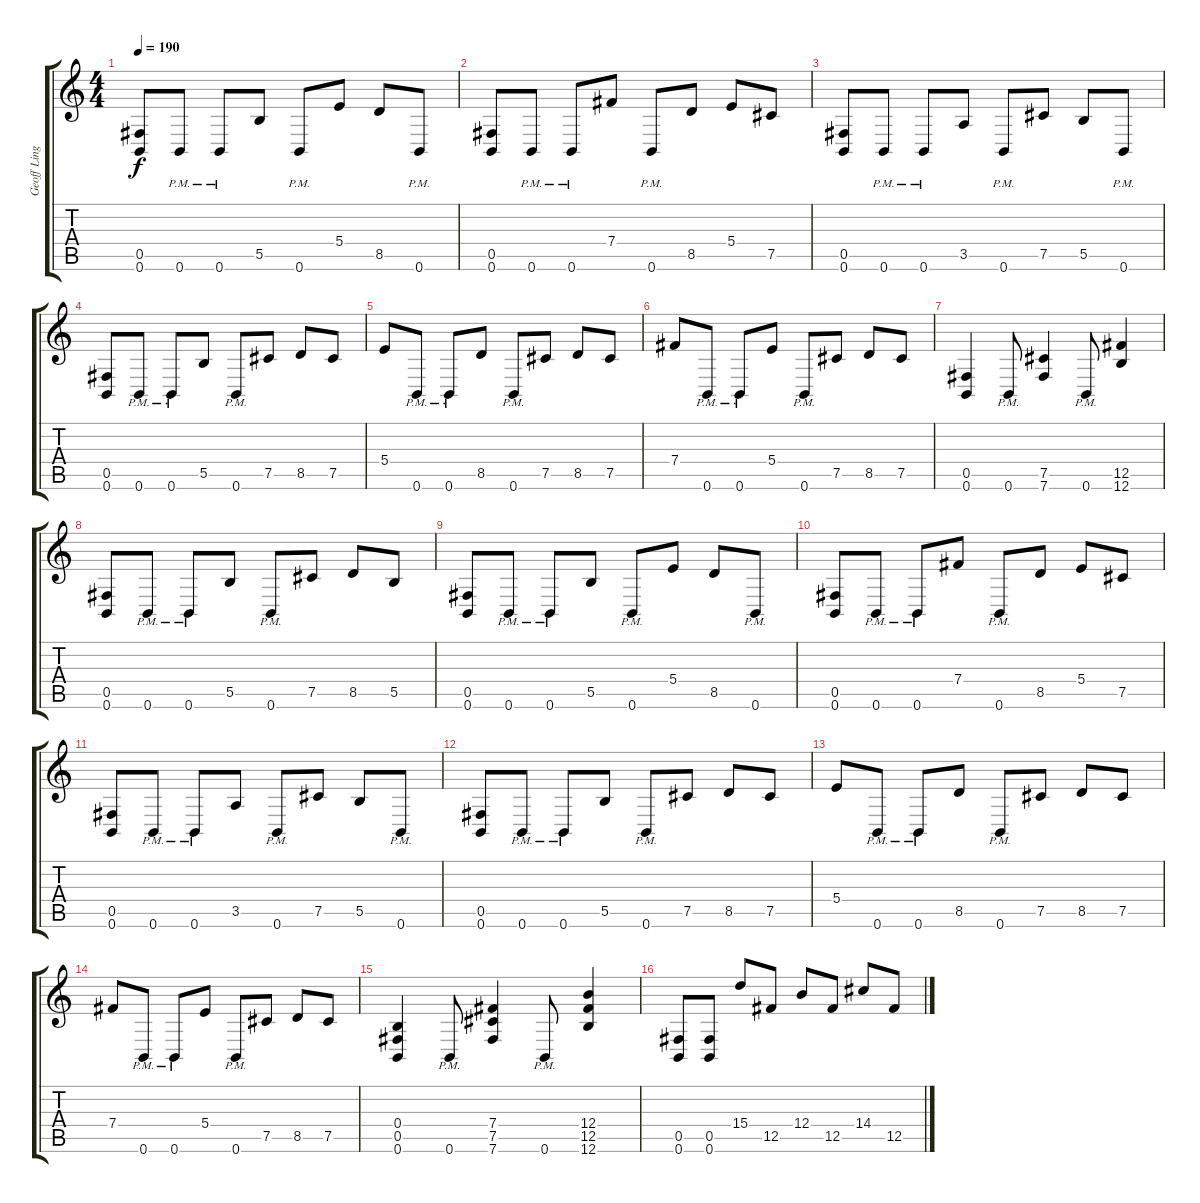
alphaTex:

\track ("Geoff Ling" "Geoff Ling") {instrument distortionguitar}
\staff {score tabs}
\tuning (Db4 Ab3 E3 B2 Gb2 B1) {hide}
\ts (4 4)
\tempo 190
\clef g2
\ks c
(0.5 0.6).8{dy f} 0.6{pm}.8 0.6{pm}.8 5.5.8 0.6{pm}.8 5.4.8 8.5.8 0.6{pm}.8 |
(0.5 0.6).8 0.6{pm}.8 0.6{pm}.8 7.4.8 0.6{pm}.8 8.5.8 5.4.8 7.5.8 |
(0.5 0.6).8 0.6{pm}.8 0.6{pm}.8 3.5.8 0.6{pm}.8 7.5.8 5.5.8 0.6{pm}.8 |
(0.5 0.6).8 0.6{pm}.8 0.6{pm}.8 5.5.8 0.6{pm}.8 7.5.8 8.5.8 7.5.8 |
5.4.8 0.6{pm}.8 0.6{pm}.8 8.5.8 0.6{pm}.8 7.5.8 8.5.8 7.5.8 |
7.4.8 0.6{pm}.8 0.6{pm}.8 5.4.8 0.6{pm}.8 7.5.8 8.5.8 7.5.8 |
(0.5 0.6).4 0.6{pm}.8 (7.5 7.6).4 0.6{pm}.8 (12.5 12.6).4 |
(0.5 0.6).8 0.6{pm}.8 0.6{pm}.8 5.5.8 0.6{pm}.8 7.5.8 8.5.8 5.5.8 |
(0.5 0.6).8 0.6{pm}.8 0.6{pm}.8 5.5.8 0.6{pm}.8 5.4.8 8.5.8 0.6{pm}.8 |
(0.5 0.6).8 0.6{pm}.8 0.6{pm}.8 7.4.8 0.6{pm}.8 8.5.8 5.4.8 7.5.8 |
(0.5 0.6).8 0.6{pm}.8 0.6{pm}.8 3.5.8 0.6{pm}.8 7.5.8 5.5.8 0.6{pm}.8 |
(0.5 0.6).8 0.6{pm}.8 0.6{pm}.8 5.5.8 0.6{pm}.8 7.5.8 8.5.8 7.5.8 |
5.4.8 0.6{pm}.8 0.6{pm}.8 8.5.8 0.6{pm}.8 7.5.8 8.5.8 7.5.8 |
7.4.8 0.6{pm}.8 0.6{pm}.8 5.4.8 0.6{pm}.8 7.5.8 8.5.8 7.5.8 |
(0.4 0.5 0.6).4 0.6{pm}.8 (7.4 7.5 7.6).4 0.6{pm}.8 (12.4 12.5 12.6).4 |
(0.5 0.6).8 (0.5 0.6).8 15.4.8 12.5.8 12.4.8 12.5.8 14.4.8 12.5.8
